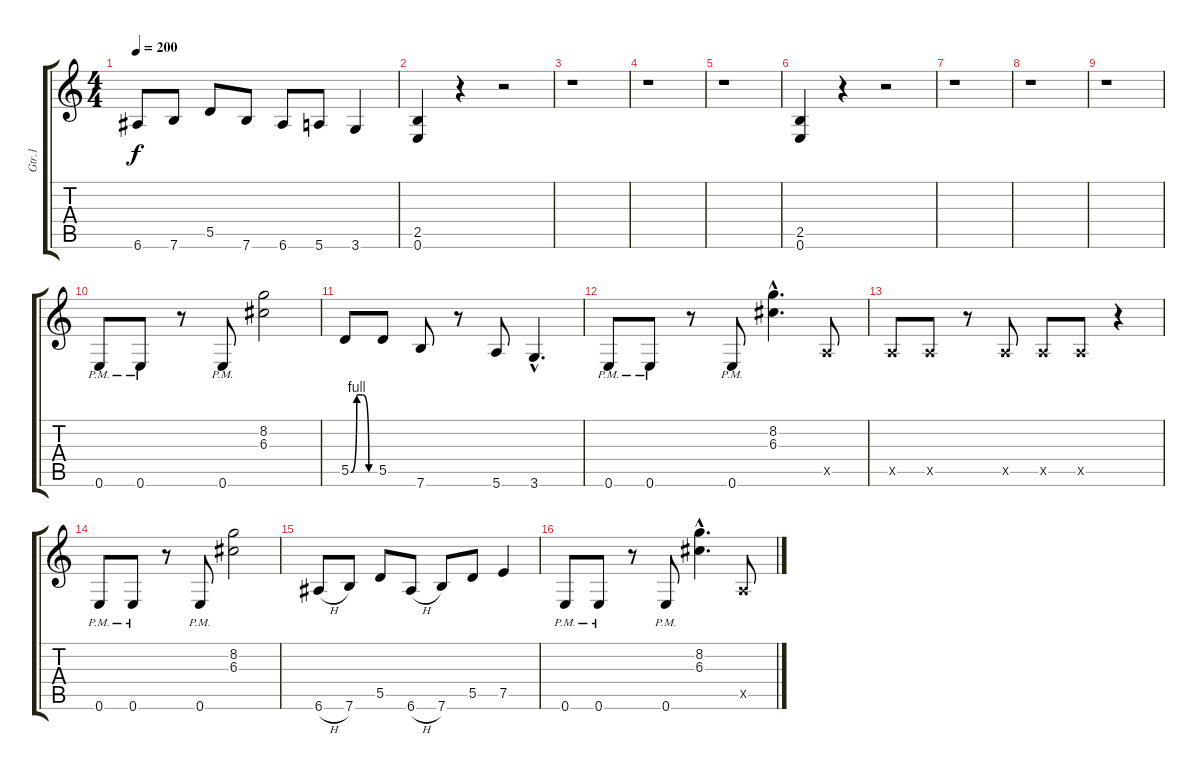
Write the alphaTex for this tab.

\track ("Gtr.1" "Gtr.1") {instrument distortionguitar}
\staff {score tabs}
\tuning (E4 B3 G3 D3 A2 E2) {hide}
\ts (4 4)
\tempo 200
\clef g2
\ks c
6.6.8{dy f instrument distortionguitar} 7.6.8 5.5.8 7.6.8 6.6.8 5.6.8 3.6.4 |
(2.5 0.6).4 r.4 r.2 |
r.1 |
r.1 |
r.1 |
(2.5 0.6).4 r.4 r.2 |
r.1 |
r.1 |
r.1 |
0.6{pm}.8 0.6{pm}.8 r.8 0.6{pm}.8 (8.2 6.3).2 |
5.5{be (custom 0 0 15 4 30 4 45 0 60 0)}.8 5.5.8 7.6.8 r.8 5.6.8 3.6{hac}.4{d} |
0.6{pm}.8 0.6{pm}.8 r.8 0.6{pm}.8 (8.2{hac} 6.3{hac}).4{d} 0.5{x}.8 |
0.5{x}.8 0.5{x}.8 r.8 0.5{x}.8 0.5{x}.8 0.5{x}.8 r.4 |
0.6{pm}.8 0.6{pm}.8 r.8 0.6{pm}.8 (8.2 6.3).2 |
6.6{h}.8 7.6.8 5.5.8 6.6{h}.8 7.6.8 5.5.8 7.5.4 |
0.6{pm}.8 0.6{pm}.8 r.8 0.6{pm}.8 (8.2{hac} 6.3{hac}).4{d} 0.5{x}.8
